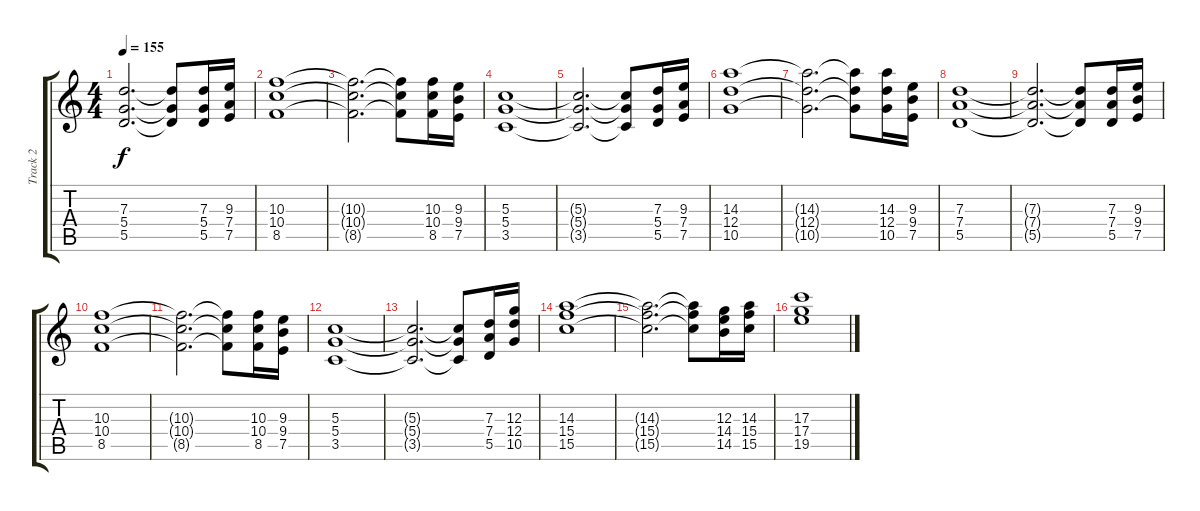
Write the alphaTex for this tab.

\track ("Track 2" "Track 2") {instrument distortionguitar}
\staff {score tabs}
\tuning (E4 B3 G3 D3 A2 E2) {hide}
\ts (4 4)
\tempo 155
\clef g2
\ks c
(7.3{t} 5.4{t} 5.5{t}).2{d dy f} (7.3{t} 5.4{t} 5.5{t}).8 (7.3 5.4 5.5).16 (9.3 7.4 7.5).16 |
(10.3 10.4 8.5).1 |
(10.3{t} 10.4{t} 8.5{t}).2{d} (10.3{t} 10.4{t} 8.5{t}).8 (10.3 10.4 8.5).16 (9.3 9.4 7.5).16 |
(5.3 5.4 3.5).1 |
(5.3{t} 5.4{t} 3.5{t}).2{d} (5.3{t} 5.4{t} 3.5{t}).8 (7.3 5.4 5.5).16 (9.3 7.4 7.5).16 |
(14.3 12.4 10.5).1 |
(14.3{t} 12.4{t} 10.5{t}).2{d} (14.3{t} 12.4{t} 10.5{t}).8 (14.3 12.4 10.5).16 (9.3 9.4 7.5).16 |
(7.3 7.4 5.5).1 |
(7.3{t} 7.4{t} 5.5{t}).2{d} (7.3{t} 7.4{t} 5.5{t}).8 (7.3 7.4 5.5).16 (9.3 9.4 7.5).16 |
(10.3 10.4 8.5).1 |
(10.3{t} 10.4{t} 8.5{t}).2{d} (10.3{t} 10.4{t} 8.5{t}).8 (10.3 10.4 8.5).16 (9.3 9.4 7.5).16 |
(5.3 5.4 3.5).1 |
(5.3{t} 5.4{t} 3.5{t}).2{d} (5.3{t} 5.4{t} 3.5{t}).8 (7.3 7.4 5.5).16 (12.3 12.4 10.5).16 |
(14.3 15.4 15.5).1 |
(14.3{t} 15.4{t} 15.5{t}).2{d} (14.3{t} 15.4{t} 15.5{t}).8 (12.3 14.4 14.5).16 (14.3 15.4 15.5).16 |
(17.3 17.4 19.5).1
